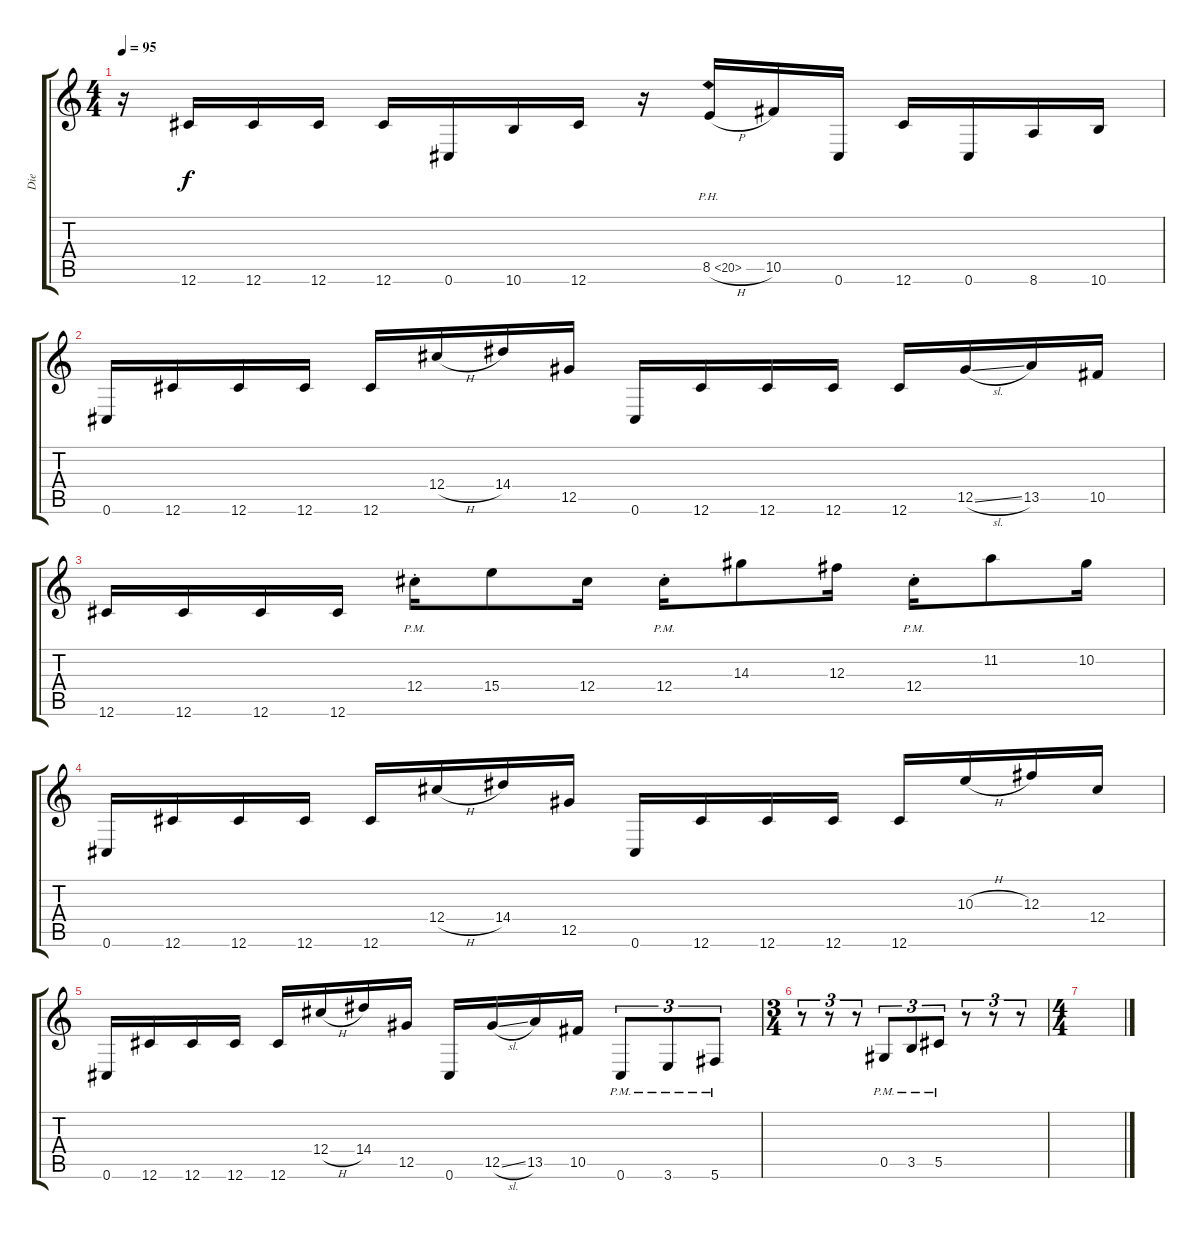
\track ("Die" "Die") {instrument distortionguitar}
\staff {score tabs}
\tuning (Eb4 Bb3 Gb3 Db3 Ab2 Db2) {hide}
\ts (4 4)
\tempo 95
\clef g2
\ks c
r.16{dy f} 12.6.16 12.6.16 12.6.16 12.6.16 0.6.16 10.6.16 12.6.16 r.16 8.5{ph 12 h}.16 10.5.16 0.6.16 12.6.16 0.6.16 8.6.16 10.6.16 |
0.6.16 12.6.16 12.6.16 12.6.16 12.6.16 12.4{h}.16 14.4.16 12.5.16 0.6.16 12.6.16 12.6.16 12.6.16 12.6.16 12.5{sl}.16 13.5.16 10.5.16 |
12.6.16 12.6.16 12.6.16 12.6.16 12.4{pm st}.16 15.4.8 12.4.16 12.4{pm st}.16 14.3.8 12.3.16 12.4{pm st}.16 11.2.8 10.2.16 |
0.6.16 12.6.16 12.6.16 12.6.16 12.6.16 12.4{h}.16 14.4.16 12.5.16 0.6.16 12.6.16 12.6.16 12.6.16 12.6.16 10.3{h}.16 12.3.16 12.4.16 |
0.6.16 12.6.16 12.6.16 12.6.16 12.6.16 12.4{h}.16 14.4.16 12.5.16 0.6.16 12.5{sl}.16 13.5.16 10.5.16 0.6{pm}.8{tu (3 2)} 3.6{pm}.8{tu (3 2)} 5.6{pm}.8{tu (3 2)} |
\ts (3 4)
r.8{tu (3 2)} r.8{tu (3 2)} r.8{tu (3 2)} 0.5{pm}.8{tu (3 2)} 3.5{pm}.8{tu (3 2)} 5.5{pm}.8{tu (3 2)} r.8{tu (3 2)} r.8{tu (3 2)} r.8{tu (3 2)} |
\ts (4 4)
